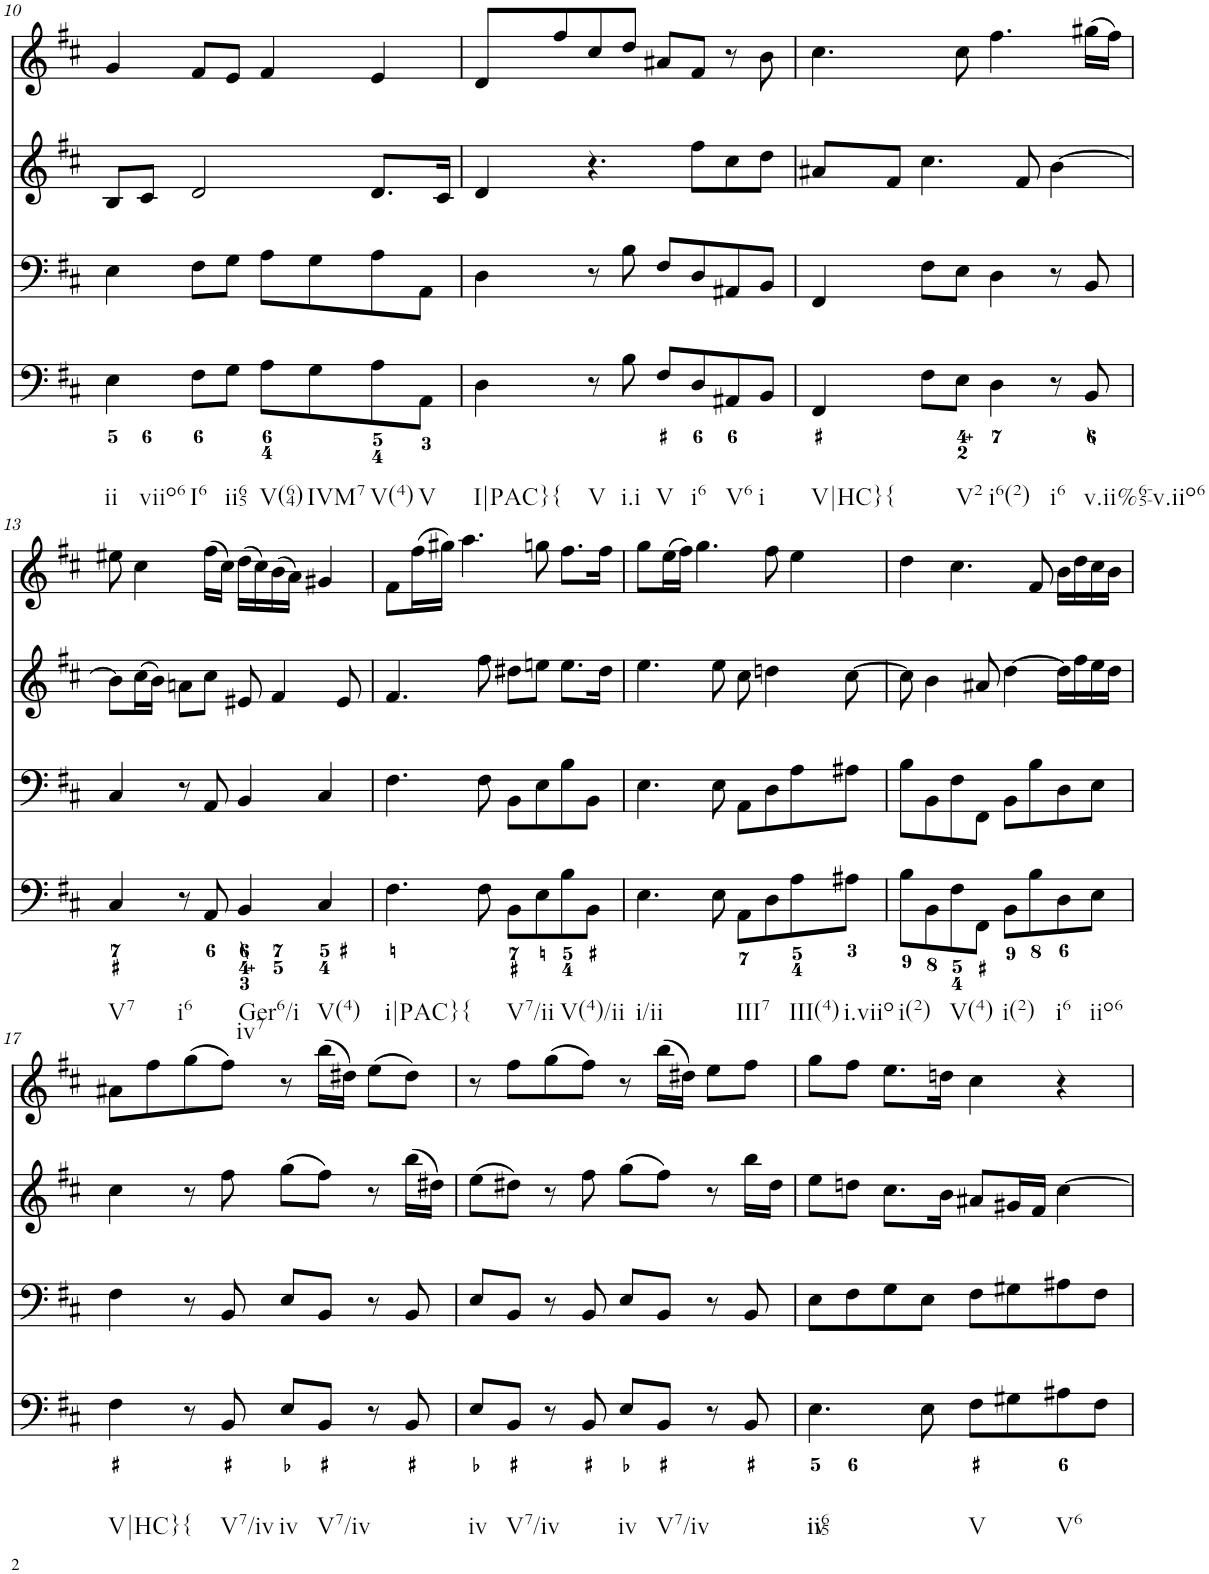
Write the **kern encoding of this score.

**kern	**kern	**kern	**kern
*part4	*part3	*part2	*part1
*staff4	*staff3	*staff2	*staff1
*I"Piano	*I"Piano	*I"Piano	*I"Piano
*I'Pno	*I'Pno	*I'Pno	*I'Pno
!!LO:PB:g=z
*clefF4	*clefF4	*clefG2	*clefG2
*k[f#c#]	*k[f#c#]	*k[f#c#]	*k[f#c#]
*b:	*b:	*b:	*b:
*M4/4	*M4/4	*M4/4	*M4/4
*met(c)	*met(c)	*met(c)	*met(c)
=10	=10	=10	=10
!LO:TX:b:t=ii	!	!	!
!LO:TX:b:t=viio6	!	!	!
4E\	4E\	8B/L	4g/
.	.	8c#/J	.
!LO:TX:b:t=I6	!	!	!
8F#\L	8F#\L	2d/	8f#/L
!LO:TX:b:t=ii65	!	!	!
8G\J	8G\J	.	8e/J
!LO:TX:b:t=V(64)	!	!	!
8A\L	8A\L	.	4f#/
!LO:TX:b:t=IVM7	!	!	!
8G\	8G\	.	.
!LO:TX:b:t=V(4)	!	!	!
8A\	8A\	8.d/L	4e/
!LO:TX:b:t=V	!	!	!
8AA\J	8AA\J	.	.
.	.	16c#/Jk	.
=11	=11	=11	=11
!LO:TX:b:t=I|PAC}	!	!	!
!LO:TX:b:t={	!	!	!
4D\	4D\	4d/	8d/L
.	.	.	8ff#/
!LO:TX:b:t=V	!	!	!
8r	8r	4.r	8cc#/
!LO:TX:b:t=i.i	!	!	!
8B\	8B\	.	8dd/J
!LO:TX:b:t=V	!	!	!
8F#/L	8F#/L	.	8a#X/L
!LO:TX:b:t=i6	!	!	!
8D/	8D/	8ff#\L	8f#/J
!LO:TX:b:t=V6	!	!	!
8AA#X/	8AA#X/	8cc#\	8r
!LO:TX:b:t=i	!	!	!
8BB/J	8BB/J	8dd\J	8b\
=12	=12	=12	=12
!LO:TX:b:t=V|HC}	!	!	!
!LO:TX:b:t={	!	!	!
4FF#/	4FF#/	8a#X/L	4.cc#\
.	.	8f#/J	.
8F#\L	8F#\L	4.cc#\	.
!LO:TX:b:t=V2	!	!	!
8E\J	8E\J	.	8cc#\
!LO:TX:b:t=i6(2)	!	!	!
4D\	4D\	.	4.ff#\
.	.	8f#/	.
!LO:TX:b:t=i6	!	!	!
8r	8r	[4b\	.
!LO:TX:b:t=v.ii%65-v.iio6	!	!	!
8BB/	8BB/	.	(16gg#X\LL
.	.	.	16ff#\JJ)
!!LO:LB:g=z
=13	=13	=13	=13
!LO:TX:b:t=V7	!	!	!
4C#/	4C#/	8b\L]	8ee#X\
.	.	(16cc#\L	4cc#\
.	.	16b\JJ)	.
!LO:TX:b:t=i6	!	!	!
8r	8r	8an\L	.
8AA/	8AA/	8cc#\J	(16ff#\LL
.	.	.	16cc#\JJ)
!LO:TX:b:t=Ger6/i	!	!	!
!LO:TX:b:t=iv7	!	!	!
4BB/	4BB/	8e#X/	(16dd\LL
.	.	.	16cc#\)
.	.	4f#/	(16b\
.	.	.	16a\JJ)
!LO:TX:b:t=V(4)	!	!	!
4C#/	4C#/	.	4g#X/
.	.	8e#/	.
=14	=14	=14	=14
!LO:TX:b:t=i|PAC}{	!	!	!
4.F#\	4.F#\	4.f#/	8f#\L
.	.	.	(16ff#\L
.	.	.	16gg#X\JJ)
.	.	.	4.aa\
8F#\	8F#\	8ff#\	.
!LO:TX:b:t=V7/ii	!	!	!
8BB\L	8BB\L	8dd#X\L	.
8E\	8E\	8een\J	8ggn\
!LO:TX:b:t=V(4)/ii	!	!	!
8B\	8B\	8.ee\L	8.ff#\L
8BB\J	8BB\J	.	.
.	.	16dd#\Jk	16ff#\Jk
=15	=15	=15	=15
!LO:TX:b:t=i/ii	!	!	!
4.E\	4.E\	4.ee\	8gg\L
.	.	.	(16ee\L
.	.	.	16ff#\JJ)
.	.	.	4.gg\
8E\	8E\	8ee\	.
!LO:TX:b:t=III7	!	!	!
8AA\L	8AA\L	8cc#\	.
8D\	8D\	4ddn\	8ff#\
!LO:TX:b:t=III(4)	!	!	!
8A\	8A\	.	4ee\
!LO:TX:b:t=i.viio	!	!	!
8A#X\J	8A#X\J	[8cc#\	.
=16	=16	=16	=16
!LO:TX:b:t=i(2)	!	!	!
8B\L	8B\L	8cc#\]	4dd\
8BB\	8BB\	4b\	.
!LO:TX:b:t=V(4)	!	!	!
8F#\	8F#\	.	4.cc#\
8FF#\J	8FF#\J	8a#X/	.
!LO:TX:b:t=i(2)	!	!	!
8BB\L	8BB\L	[4dd\	.
8B\	8B\	.	8f#/
!LO:TX:b:t=i6	!	!	!
8D\	8D\	16dd\LL]	16b\LL
.	.	16ff#\	16dd\
!LO:TX:b:t=iio6	!	!	!
8E\J	8E\J	16ee\	16cc#\
.	.	16dd\JJ	16b\JJ
!!LO:LB:g=z
=17	=17	=17	=17
!LO:TX:b:t=V|HC}{	!	!	!
4F#\	4F#\	4cc#\	8a#X\L
.	.	.	8ff#\
8r	8r	8r	(8gg\
!LO:TX:b:t=V7/iv	!	!	!
8BB/	8BB/	8ff#\	8ff#\J)
!LO:TX:b:t=iv	!	!	!
8E/L	8E/L	(8gg\L	8r
!LO:TX:b:t=V7/iv	!	!	!
8BB/J	8BB/J	8ff#\J)	(16bb\LL
.	.	.	16dd#X\JJ)
8r	8r	8r	(8ee\L
8BB/	8BB/	(16bb\LL	8dd#\J)
.	.	16dd#X\JJ)	.
=18	=18	=18	=18
!LO:TX:b:t=iv	!	!	!
8E/L	8E/L	(8ee\L	8r
!LO:TX:b:t=V7/iv	!	!	!
8BB/J	8BB/J	8dd#X\J)	8ff#\L
8r	8r	8r	(8gg\
8BB/	8BB/	8ff#\	8ff#\J)
!LO:TX:b:t=iv	!	!	!
8E/L	8E/L	(8gg\L	8r
!LO:TX:b:t=V7/iv	!	!	!
8BB/J	8BB/J	8ff#\J)	(16bb\LL
.	.	.	16dd#X\JJ)
8r	8r	8r	8ee\L
8BB/	8BB/	16bb\LL	8ff#\J
.	.	16dd#\JJ	.
=19	=19	=19	=19
!LO:TX:b:t=iv	!	!	!
!LO:TX:b:t=ii65	!	!	!
4.E\	8E\L	8ee\L	8gg\L
.	8F#\	8ddn\J	8ff#\J
.	8G\	8.cc#\L	8.ee\L
8E\	8E\J	.	.
.	.	16b\Jk	16ddn\Jk
!LO:TX:b:t=V	!	!	!
8F#\L	8F#\L	8a#X/L	4cc#\
8G#X\	8G#X\	16g#X/L	.
.	.	16f#/JJ	.
!LO:TX:b:t=V6	!	!	!
8A#X\	8A#X\	[4cc#\	4r
8F#\J	8F#\J	.	.
=	=	=	=
*-	*-	*-	*-
